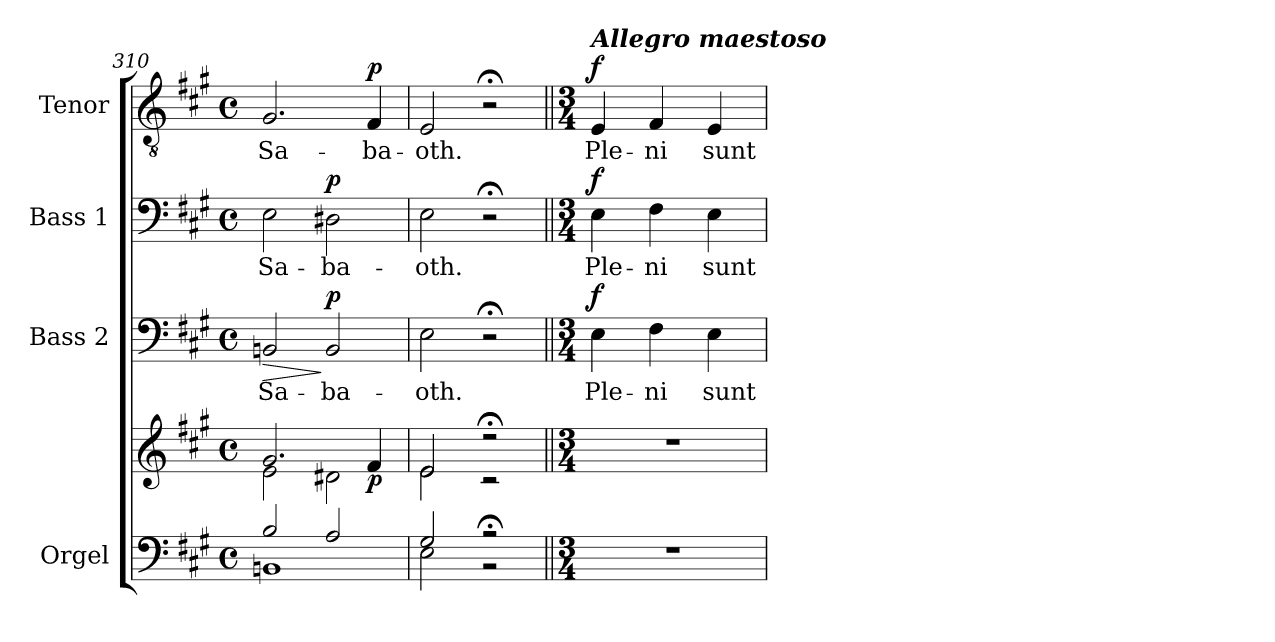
**kern	**kern	**dynam	**kern	**text	**dynam	**kern	**text	**dynam	**kern	**text	**dynam
*part4	*part4	*part4	*part3	*part3	*part3	*part2	*part2	*part2	*part1	*part1	*part1
*staff5	*staff4	*staff4/5	*staff3	*staff3	*staff3	*staff2	*staff2	*staff2	*staff1	*staff1	*staff1
*I"Orgel	*	*	*I"Bass 2	*	*	*I"Bass 1	*	*	*I"Tenor	*	*
*I'Org.	*	*	*I'B2.	*	*	*I'B1.	*	*	*I'T.	*	*
!!LO:LB:g=z
*clefF4	*clefG2	*	*clefF4	*	*	*clefF4	*	*	*clefGv2	*	*
*k[f#c#g#]	*k[f#c#g#]	*	*k[f#c#g#]	*	*	*k[f#c#g#]	*	*	*k[f#c#g#]	*	*
*A:	*A:	*	*A:	*	*	*A:	*	*	*A:	*	*
*M4/4	*M4/4	*	*M4/4	*	*	*M4/4	*	*	*M4/4	*	*
*met(c)	*met(c)	*	*met(c)	*	*	*met(c)	*	*	*met(c)	*	*
=310	=310	=310	=310	=310	=310	=310	=310	=310	=310	=310	=310
*^	*^	*	*	*	*	*	*	*	*	*	*
!	!	!	!	!	!	!LO:LY:b	!LO:HP:b	!	!LO:LY:b	!	!	!LO:LY:b	!
2B/	1BBn	2.g#/	2e\	.	2BBn/	Sa-	>	2E\	Sa-	.	2.G#/	Sa-	.
!	!	!	!	!	!	!LO:LY:b	!LO:DY:n=1:a	!	!LO:LY:b	!LO:DY:a	!	!	!
2A/	.	.	2d#X\	.	2BB/	-ba-	] p	2D#X\	-ba-	p	.	.	.
!	!	!	!	!LO:DY:b	!	!	!	!	!	!	!	!LO:LY:b	!LO:DY:a
.	.	4f#/	.	p	.	.	.	.	.	.	4F#/	-ba-	p
=311	=311	=311	=311	=311	=311	=311	=311	=311	=311	=311	=311	=311	=311
!	!	!	!	!	!	!LO:LY:b	!	!	!LO:LY:b	!	!	!LO:LY:b	!
2G#/	2E\	2e/	2e\	.	2E\	-oth.	.	2E\	-oth.	.	2E/	-oth.	.
2r;<	2r	2r;<	2r	.	2r;<	.	.	2r;<	.	.	2r;<	.	.
*v	*v	*	*	*	*	*	*	*	*	*	*	*	*
*	*v	*v	*	*	*	*	*	*	*	*	*	*
=312||	=312||	=312||	=312||	=312||	=312||	=312||	=312||	=312||	=312||	=312||	=312||
*M3/4	*M3/4	*	*M3/4	*	*	*M3/4	*	*	*M3/4	*	*
*^	*^	*	*	*	*	*	*	*	*	*	*
!	!	!	!	!	!	!	!	!	!	!	!LO:TX:a:Bi:t=Allegro maestoso	!	!
!	!	!	!	!	!	!LO:LY:b	!LO:DY:a	!	!LO:LY:b	!LO:DY:a	!	!LO:LY:b	!LO:DY:a
*v	*v	*	*	*	*	*	*	*	*	*	*	*	*
*	*v	*v	*	*	*	*	*	*	*	*	*	*
2.r	2.r	.	4E\	Ple-	f	4E\	Ple-	f	4E/	Ple-	f
!	!	!	!	!LO:LY:b	!	!	!LO:LY:b	!	!	!LO:LY:b	!
.	.	.	4F#\	-ni	.	4F#\	-ni	.	4F#/	-ni	.
!	!	!	!	!LO:LY:b	!	!	!LO:LY:b	!	!	!LO:LY:b	!
.	.	.	4E\	sunt	.	4E\	sunt	.	4E/	sunt	.
=	=	=	=	=	=	=	=	=	=	=	=
*-	*-	*-	*-	*-	*-	*-	*-	*-	*-	*-	*-
